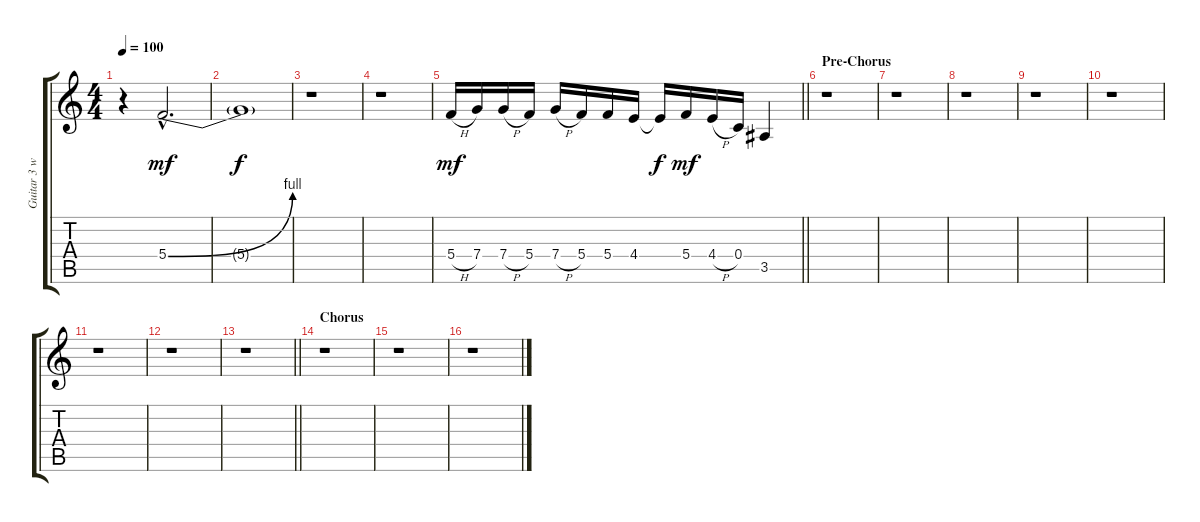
\track ("Guitar 3 w/dist. wah-wah closed" "Guitar 3 w") {instrument overdrivenguitar}
\staff {score tabs}
\tuning (D4 A3 F3 C3 G2 D2) {hide}
\ts (4 4)
\tempo 100
\clef g2
\ks c
r.4{dy mf instrument distortionguitar} 5.4{be (bend 0 0 60 4) hac}.2{d} |
5.4{t}.1{dy f} |
r.1 |
r.1 |
\barLineRight lightlight
5.4{h}.16{dy mf instrument overdrivenguitar} 7.4.16 7.4{h}.16 5.4.16 7.4{h}.16 5.4.16 5.4.16 4.4.16 4.4{t}.16{dy f} 5.4.16{dy mf} 4.4{h}.16 0.4.16 3.5.4 |
\section ("" "Pre-Chorus")
r.1 |
r.1 |
r.1 |
r.1 |
r.1 |
r.1 |
r.1 |
\barLineRight lightlight
r.1 |
\section ("" "Chorus")
r.1 |
r.1 |
r.1
